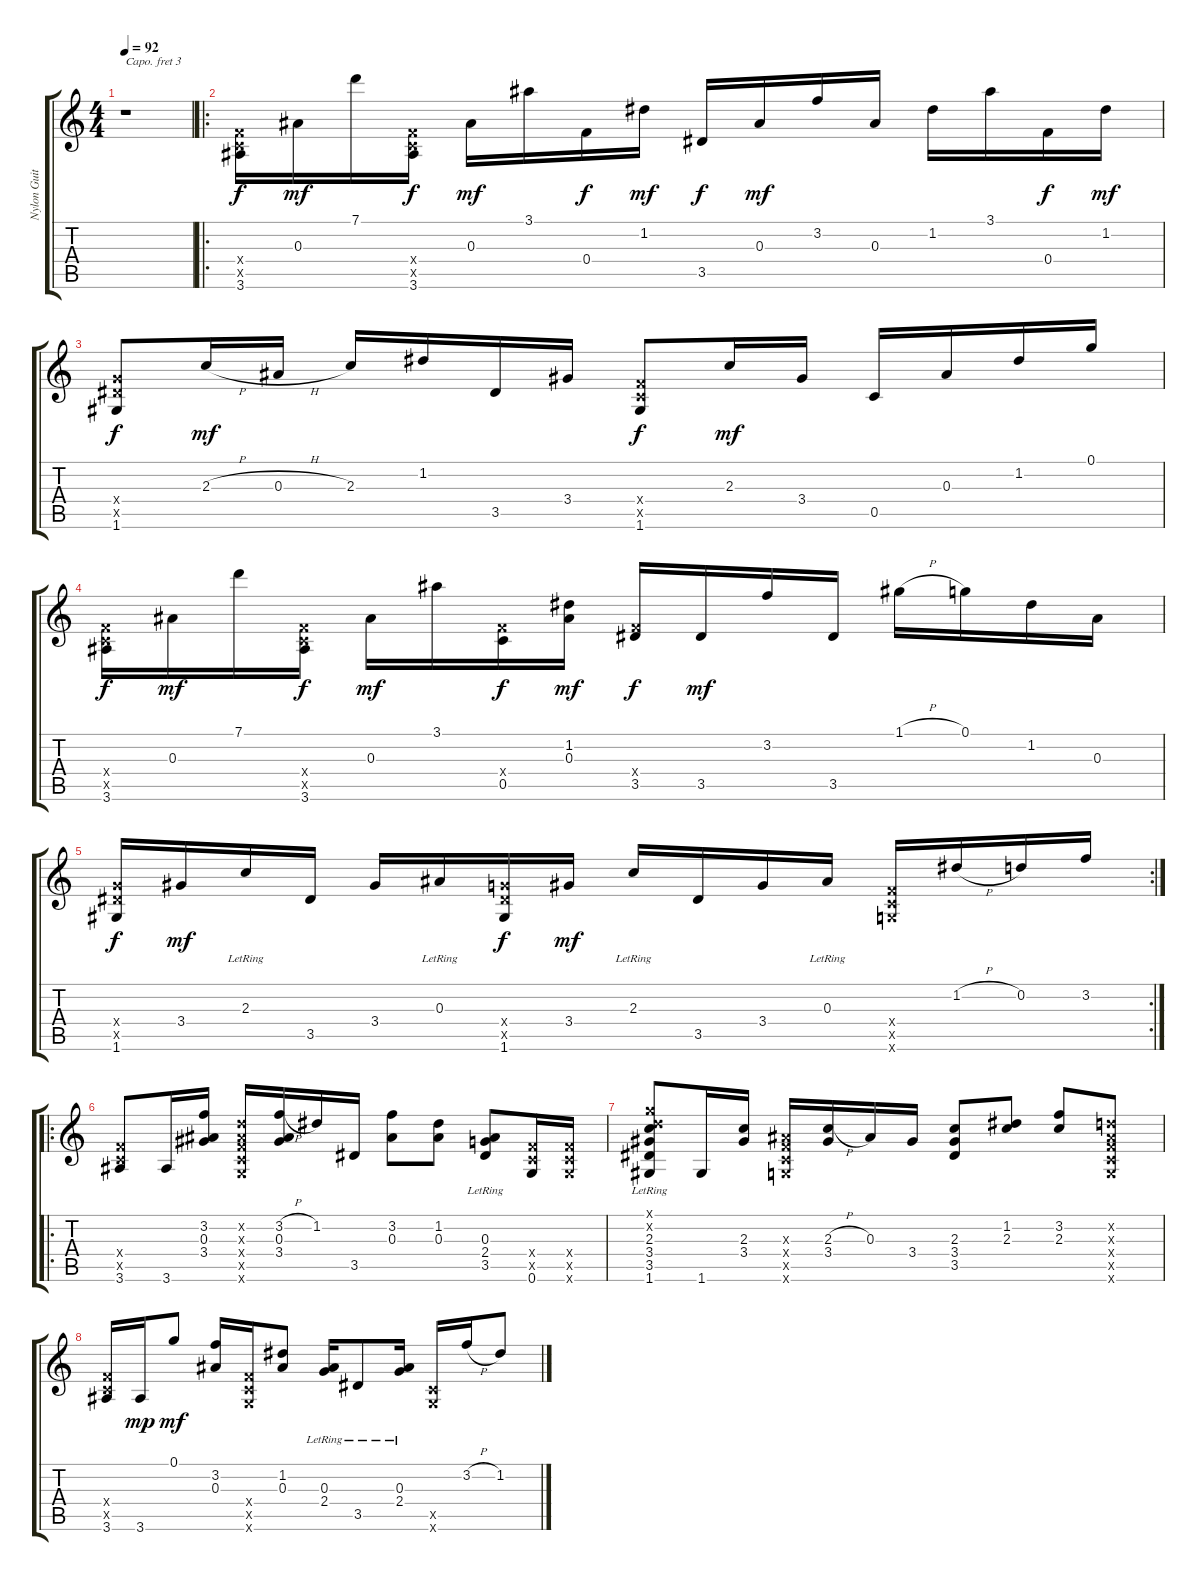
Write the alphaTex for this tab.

\track ("Nylon Guitar" "Nylon Guit") {instrument acousticguitarnylon}
\staff {score tabs}
\capo 3
\tuning (E4 B3 G3 D3 A2 E2) {hide}
\ts (4 4)
\tempo 92
\clef g2
\ks c
r.1{dy f instrument acousticguitarnylon} |
\ro
(0.4{x} 0.5{x} 3.6).16 0.3.16{dy mf} 7.1.16 (0.4{x} 0.5{x} 3.6).16{dy f} 0.3.16{dy mf} 3.1.16 0.4.16{dy f} 1.2.16{dy mf} 3.5.16{dy f} 0.3.16{dy mf} 3.2.16 0.3.16 1.2.16 3.1.16 0.4.16{dy f} 1.2.16{dy mf} |
(2.4{x} 3.5{x} 1.6).8{dy f} 2.3{h}.16{dy mf} 0.3{h}.16 2.3.16 1.2.16 3.5.16 3.4.16 (0.4{x} 0.5{x} 1.6).8{dy f} 2.3.16{dy mf} 3.4.16 0.5.16 0.3.16 1.2.16 0.1.16 |
(0.4{x} 0.5{x} 3.6).16{dy f} 0.3.16{dy mf} 7.1.16 (0.4{x} 0.5{x} 3.6).16{dy f} 0.3.16{dy mf} 3.1.16 (0.4{x} 0.5).16{dy f} (1.2 0.3).16{dy mf} (0.4{x} 3.5).16{dy f} 3.5.16{dy mf} 3.2.16 3.5.16 1.1{h}.16 0.1.16 1.2.16 0.3.16 |
\rc 2
(2.4{x} 3.5{x} 1.6).16{dy f} 3.4.16{dy mf} 2.3{lr}.16 3.5.16 3.4.16 0.3{lr}.16 (2.4{x} 3.5{x} 1.6).16{dy f} 3.4.16{dy mf} 2.3{lr}.16 3.5.16 3.4.16 0.3{lr}.16 (0.4{x} 0.5{x} 0.6{x}).16 1.2{h}.16 0.2.16 3.2.16 |
\ro
(0.4{x} 0.5{x} 3.6).8 3.6.16 (3.2 0.3 3.4).16 (0.2{x} 0.3{x} 0.4{x} 0.5{x} 0.6{x}).16 (3.2{h} 0.3 3.4).16 1.2.16 3.5.16 (3.2 0.3).8 (1.2 0.3).8 (0.3 2.4{lr} 3.5).8 (0.4{x} 0.5{x} 0.6).16 (0.4{x} 0.5{x} 0.6{x}).16 |
(0.1{x} 0.2{x} 2.3{lr} 3.4 3.5 1.6).8 1.6.16 (2.3 3.4).16 (0.3{x} 0.4{x} 0.5{x} 0.6{x}).16 (2.3{h} 3.4).16 0.3.16 3.4.16 (2.3 3.4 3.5).8 (1.2 2.3).8 (3.2 2.3).8 (0.2{x} 0.3{x} 0.4{x} 0.5{x} 0.6{x}).8 |
(0.4{x} 0.5{x} 3.6).16 3.6.16{dy mp} 0.1.8{dy mf} (3.2 0.3).16 (0.4{x} 0.5{x} 0.6{x}).16 (1.2 0.3).8 (0.3{lr} 2.4{lr}).16 3.5{lr}.8 (0.3{lr} 2.4{lr}).16 (0.5{x} 0.6{x}).16 3.2{h}.16 1.2.8
